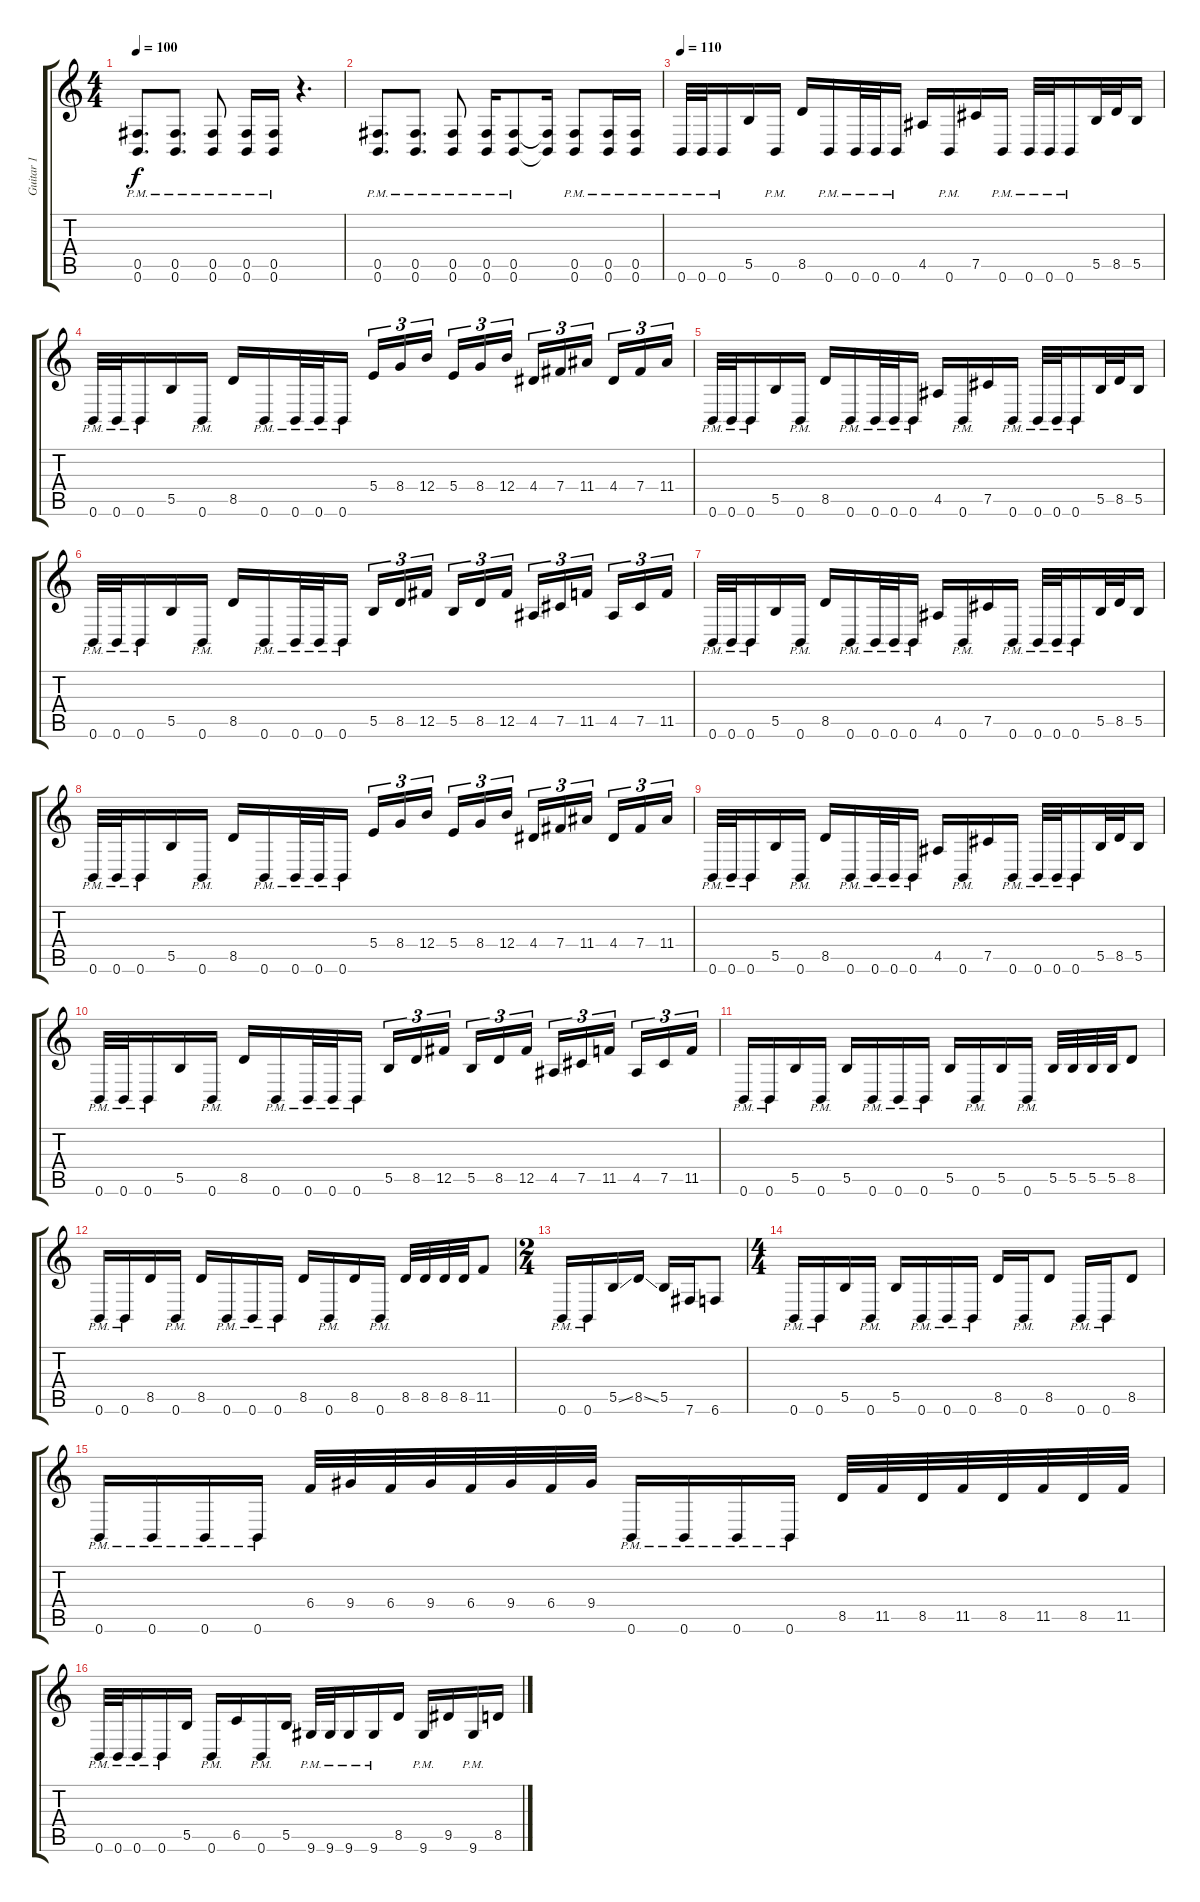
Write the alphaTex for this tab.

\track ("Guitar 1" "Guitar 1") {instrument distortionguitar}
\staff {score tabs}
\tuning (Db4 Ab3 E3 B2 Gb2 B1) {hide}
\ts (4 4)
\tempo 100
\clef g2
\ks c
(0.5{pm} 0.6{pm}).8{d dy f} (0.5{pm} 0.6{pm}).8{d} (0.5{pm} 0.6{pm}).8 (0.5{pm} 0.6{pm}).16 (0.5{pm} 0.6{pm}).16 r.4{d} |
(0.5{pm} 0.6{pm}).8{d} (0.5{pm} 0.6{pm}).8{d} (0.5{pm} 0.6{pm}).8 (0.5{pm} 0.6{pm}).16 (0.5{pm} 0.6{pm}).8 (0.5{t} 0.6{t}).16 (0.5{pm} 0.6{pm}).8 (0.5{pm} 0.6{pm}).16 (0.5{pm} 0.6{pm}).16 |
\tempo 110
0.6{pm}.32 0.6{pm}.32 0.6{pm}.16 5.5.16 0.6{pm}.16 8.5.16 0.6{pm}.16 0.6{pm}.32 0.6{pm}.32 0.6{pm}.16 4.5.16 0.6{pm}.16 7.5.16 0.6{pm}.16 0.6{pm}.32 0.6{pm}.32 0.6{pm}.16 5.5.32 8.5.32 5.5.16 |
0.6{pm}.32 0.6{pm}.32 0.6{pm}.16 5.5.16 0.6{pm}.16 8.5.16 0.6{pm}.16 0.6{pm}.32 0.6{pm}.32 0.6{pm}.16 5.4.16{tu (3 2)} 8.4.16{tu (3 2)} 12.4.16{tu (3 2) beam splitsecondary} 5.4.16{tu (3 2)} 8.4.16{tu (3 2)} 12.4.16{tu (3 2)} 4.4.16{tu (3 2)} 7.4.16{tu (3 2)} 11.4.16{tu (3 2) beam splitsecondary} 4.4.16{tu (3 2)} 7.4.16{tu (3 2)} 11.4.16{tu (3 2)} |
0.6{pm}.32 0.6{pm}.32 0.6{pm}.16 5.5.16 0.6{pm}.16 8.5.16 0.6{pm}.16 0.6{pm}.32 0.6{pm}.32 0.6{pm}.16 4.5.16 0.6{pm}.16 7.5.16 0.6{pm}.16 0.6{pm}.32 0.6{pm}.32 0.6{pm}.16 5.5.32 8.5.32 5.5.16 |
0.6{pm}.32 0.6{pm}.32 0.6{pm}.16 5.5.16 0.6{pm}.16 8.5.16 0.6{pm}.16 0.6{pm}.32 0.6{pm}.32 0.6{pm}.16 5.5.16{tu (3 2)} 8.5.16{tu (3 2)} 12.5.16{tu (3 2) beam splitsecondary} 5.5.16{tu (3 2)} 8.5.16{tu (3 2)} 12.5.16{tu (3 2)} 4.5.16{tu (3 2)} 7.5.16{tu (3 2)} 11.5.16{tu (3 2) beam splitsecondary} 4.5.16{tu (3 2)} 7.5.16{tu (3 2)} 11.5.16{tu (3 2)} |
0.6{pm}.32 0.6{pm}.32 0.6{pm}.16 5.5.16 0.6{pm}.16 8.5.16 0.6{pm}.16 0.6{pm}.32 0.6{pm}.32 0.6{pm}.16 4.5.16 0.6{pm}.16 7.5.16 0.6{pm}.16 0.6{pm}.32 0.6{pm}.32 0.6{pm}.16 5.5.32 8.5.32 5.5.16 |
0.6{pm}.32 0.6{pm}.32 0.6{pm}.16 5.5.16 0.6{pm}.16 8.5.16 0.6{pm}.16 0.6{pm}.32 0.6{pm}.32 0.6{pm}.16 5.4.16{tu (3 2)} 8.4.16{tu (3 2)} 12.4.16{tu (3 2) beam splitsecondary} 5.4.16{tu (3 2)} 8.4.16{tu (3 2)} 12.4.16{tu (3 2)} 4.4.16{tu (3 2)} 7.4.16{tu (3 2)} 11.4.16{tu (3 2) beam splitsecondary} 4.4.16{tu (3 2)} 7.4.16{tu (3 2)} 11.4.16{tu (3 2)} |
0.6{pm}.32 0.6{pm}.32 0.6{pm}.16 5.5.16 0.6{pm}.16 8.5.16 0.6{pm}.16 0.6{pm}.32 0.6{pm}.32 0.6{pm}.16 4.5.16 0.6{pm}.16 7.5.16 0.6{pm}.16 0.6{pm}.32 0.6{pm}.32 0.6{pm}.16 5.5.32 8.5.32 5.5.16 |
0.6{pm}.32 0.6{pm}.32 0.6{pm}.16 5.5.16 0.6{pm}.16 8.5.16 0.6{pm}.16 0.6{pm}.32 0.6{pm}.32 0.6{pm}.16 5.5.16{tu (3 2)} 8.5.16{tu (3 2)} 12.5.16{tu (3 2) beam splitsecondary} 5.5.16{tu (3 2)} 8.5.16{tu (3 2)} 12.5.16{tu (3 2)} 4.5.16{tu (3 2)} 7.5.16{tu (3 2)} 11.5.16{tu (3 2) beam splitsecondary} 4.5.16{tu (3 2)} 7.5.16{tu (3 2)} 11.5.16{tu (3 2)} |
0.6{pm}.16 0.6{pm}.16 5.5.16 0.6{pm}.16 5.5.16 0.6{pm}.16 0.6{pm}.16 0.6{pm}.16 5.5.16 0.6{pm}.16 5.5.16 0.6{pm}.16 5.5.32 5.5.32 5.5.32 5.5.32 8.5.8 |
0.6{pm}.16 0.6{pm}.16 8.5.16 0.6{pm}.16 8.5.16 0.6{pm}.16 0.6{pm}.16 0.6{pm}.16 8.5.16 0.6{pm}.16 8.5.16 0.6{pm}.16 8.5.32 8.5.32 8.5.32 8.5.32 11.5.8 |
\ts (2 4)
0.6{pm}.16 0.6{pm}.16 5.5{ss}.16 8.5{ss}.16 5.5.16 7.6.16 6.6.8 |
\ts (4 4)
0.6{pm}.16 0.6{pm}.16 5.5.16 0.6{pm}.16 5.5.16 0.6{pm}.16 0.6{pm}.16 0.6{pm}.16 8.5.16 0.6{pm}.16 8.5.8 0.6{pm}.16 0.6{pm}.16 8.5.8 |
0.6{pm}.16 0.6{pm}.16 0.6{pm}.16 0.6{pm}.16 6.4.32 9.4.32 6.4.32 9.4.32 6.4.32 9.4.32 6.4.32 9.4.32 0.6{pm}.16 0.6{pm}.16 0.6{pm}.16 0.6{pm}.16 8.5.32 11.5.32 8.5.32 11.5.32 8.5.32 11.5.32 8.5.32 11.5.32 |
0.6{pm}.32 0.6{pm}.32 0.6{pm}.16 0.6{pm}.16 5.5.16 0.6{pm}.16 6.5.16 0.6{pm}.16 5.5.16 9.6{pm}.32 9.6{pm}.32 9.6{pm}.16 9.6{pm}.16 8.5.16 9.6{pm}.16 9.5.16 9.6{pm}.16 8.5.16
